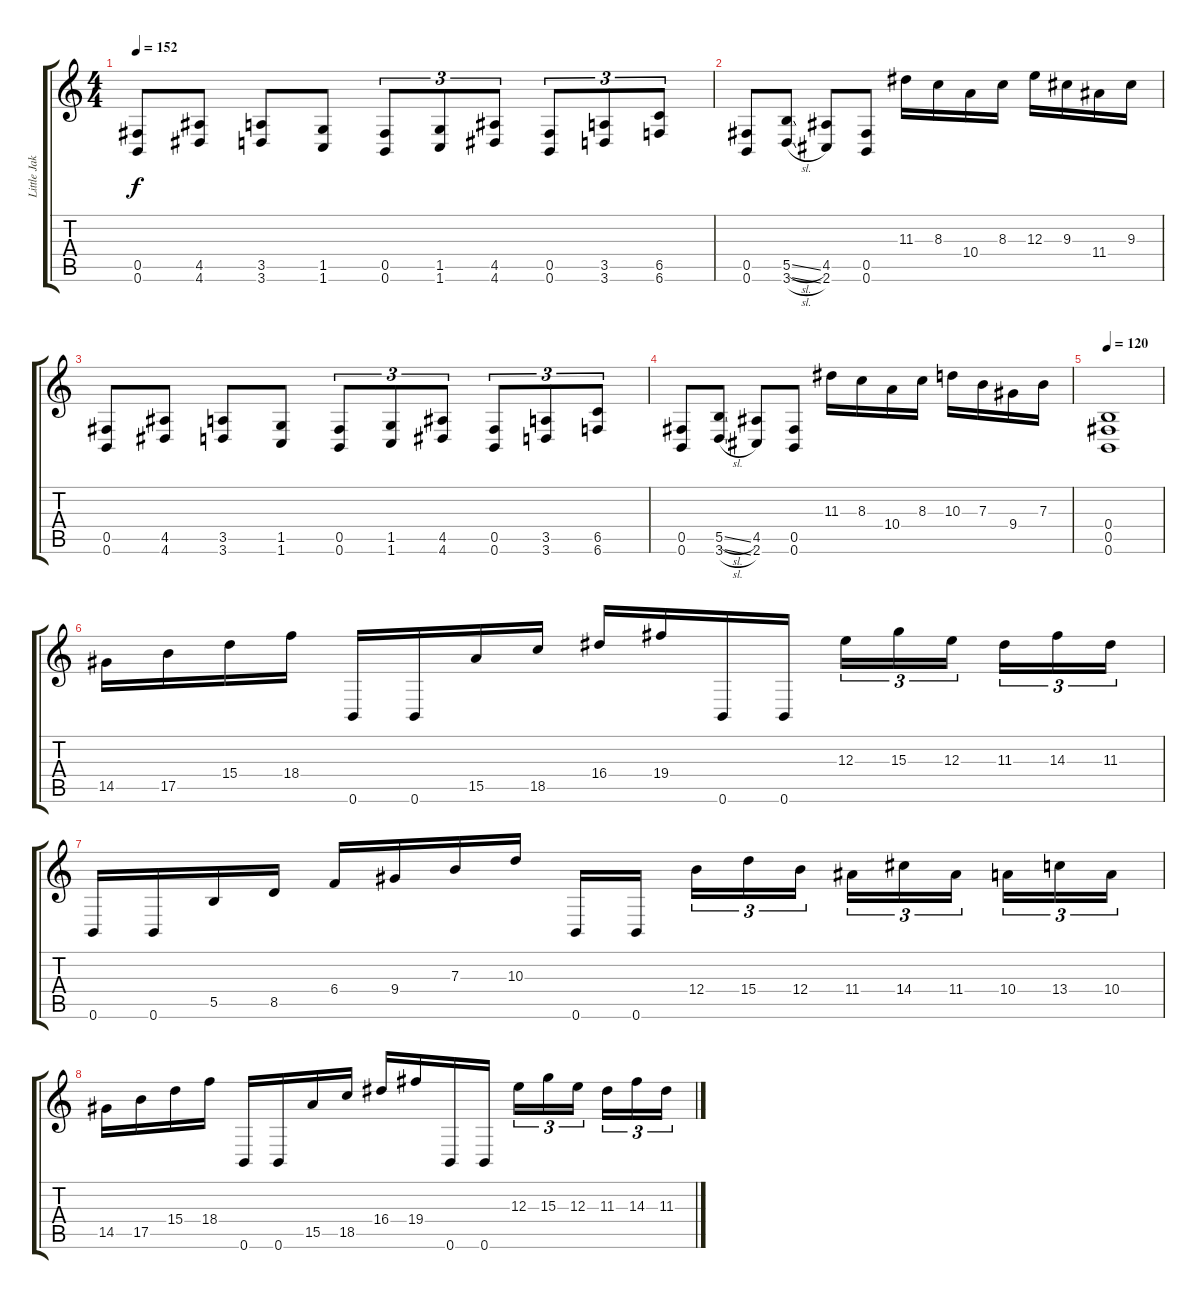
\track ("Little Jake" "Little Jak") {instrument distortionguitar}
\staff {score tabs}
\tuning (Db4 Ab3 E3 B2 Gb2 B1) {hide}
\ts (4 4)
\tempo 152
\clef g2
\ks c
(0.5 0.6).8{dy f} (4.5 4.6).8 (3.5 3.6).8 (1.5 1.6).8 (0.5 0.6).8{tu (3 2)} (1.5 1.6).8{tu (3 2)} (4.5 4.6).8{tu (3 2)} (0.5 0.6).8{tu (3 2)} (3.5 3.6).8{tu (3 2)} (6.5 6.6).8{tu (3 2)} |
(0.5 0.6).8 (5.5{sl} 3.6{sl}).8 (4.5 2.6).8 (0.5 0.6).8 11.3.16 8.3.16 10.4.16 8.3.16 12.3.16 9.3.16 11.4.16 9.3.16 |
(0.5 0.6).8 (4.5 4.6).8 (3.5 3.6).8 (1.5 1.6).8 (0.5 0.6).8{tu (3 2)} (1.5 1.6).8{tu (3 2)} (4.5 4.6).8{tu (3 2)} (0.5 0.6).8{tu (3 2)} (3.5 3.6).8{tu (3 2)} (6.5 6.6).8{tu (3 2)} |
(0.5 0.6).8 (5.5{sl} 3.6{sl}).8 (4.5 2.6).8 (0.5 0.6).8 11.3.16 8.3.16 10.4.16 8.3.16 10.3.16 7.3.16 9.4.16 7.3.16 |
\tempo 120
(0.4 0.5 0.6).1 |
14.5.16 17.5.16 15.4.16 18.4.16 0.6.16 0.6.16 15.5.16 18.5.16 16.4.16 19.4.16 0.6.16 0.6.16 12.3.16{tu (3 2)} 15.3.16{tu (3 2)} 12.3.16{tu (3 2) beam splitsecondary} 11.3.16{tu (3 2)} 14.3.16{tu (3 2)} 11.3.16{tu (3 2)} |
0.6.16 0.6.16 5.5.16 8.5.16 6.4.16 9.4.16 7.3.16 10.3.16 0.6.16 0.6.16{beam splitsecondary} 12.4.16{tu (3 2)} 15.4.16{tu (3 2)} 12.4.16{tu (3 2)} 11.4.16{tu (3 2)} 14.4.16{tu (3 2)} 11.4.16{tu (3 2) beam splitsecondary} 10.4.16{tu (3 2)} 13.4.16{tu (3 2)} 10.4.16{tu (3 2)} |
14.5.16 17.5.16 15.4.16 18.4.16 0.6.16 0.6.16 15.5.16 18.5.16 16.4.16 19.4.16 0.6.16 0.6.16 12.3.16{tu (3 2)} 15.3.16{tu (3 2)} 12.3.16{tu (3 2) beam splitsecondary} 11.3.16{tu (3 2)} 14.3.16{tu (3 2)} 11.3.16{tu (3 2)}
